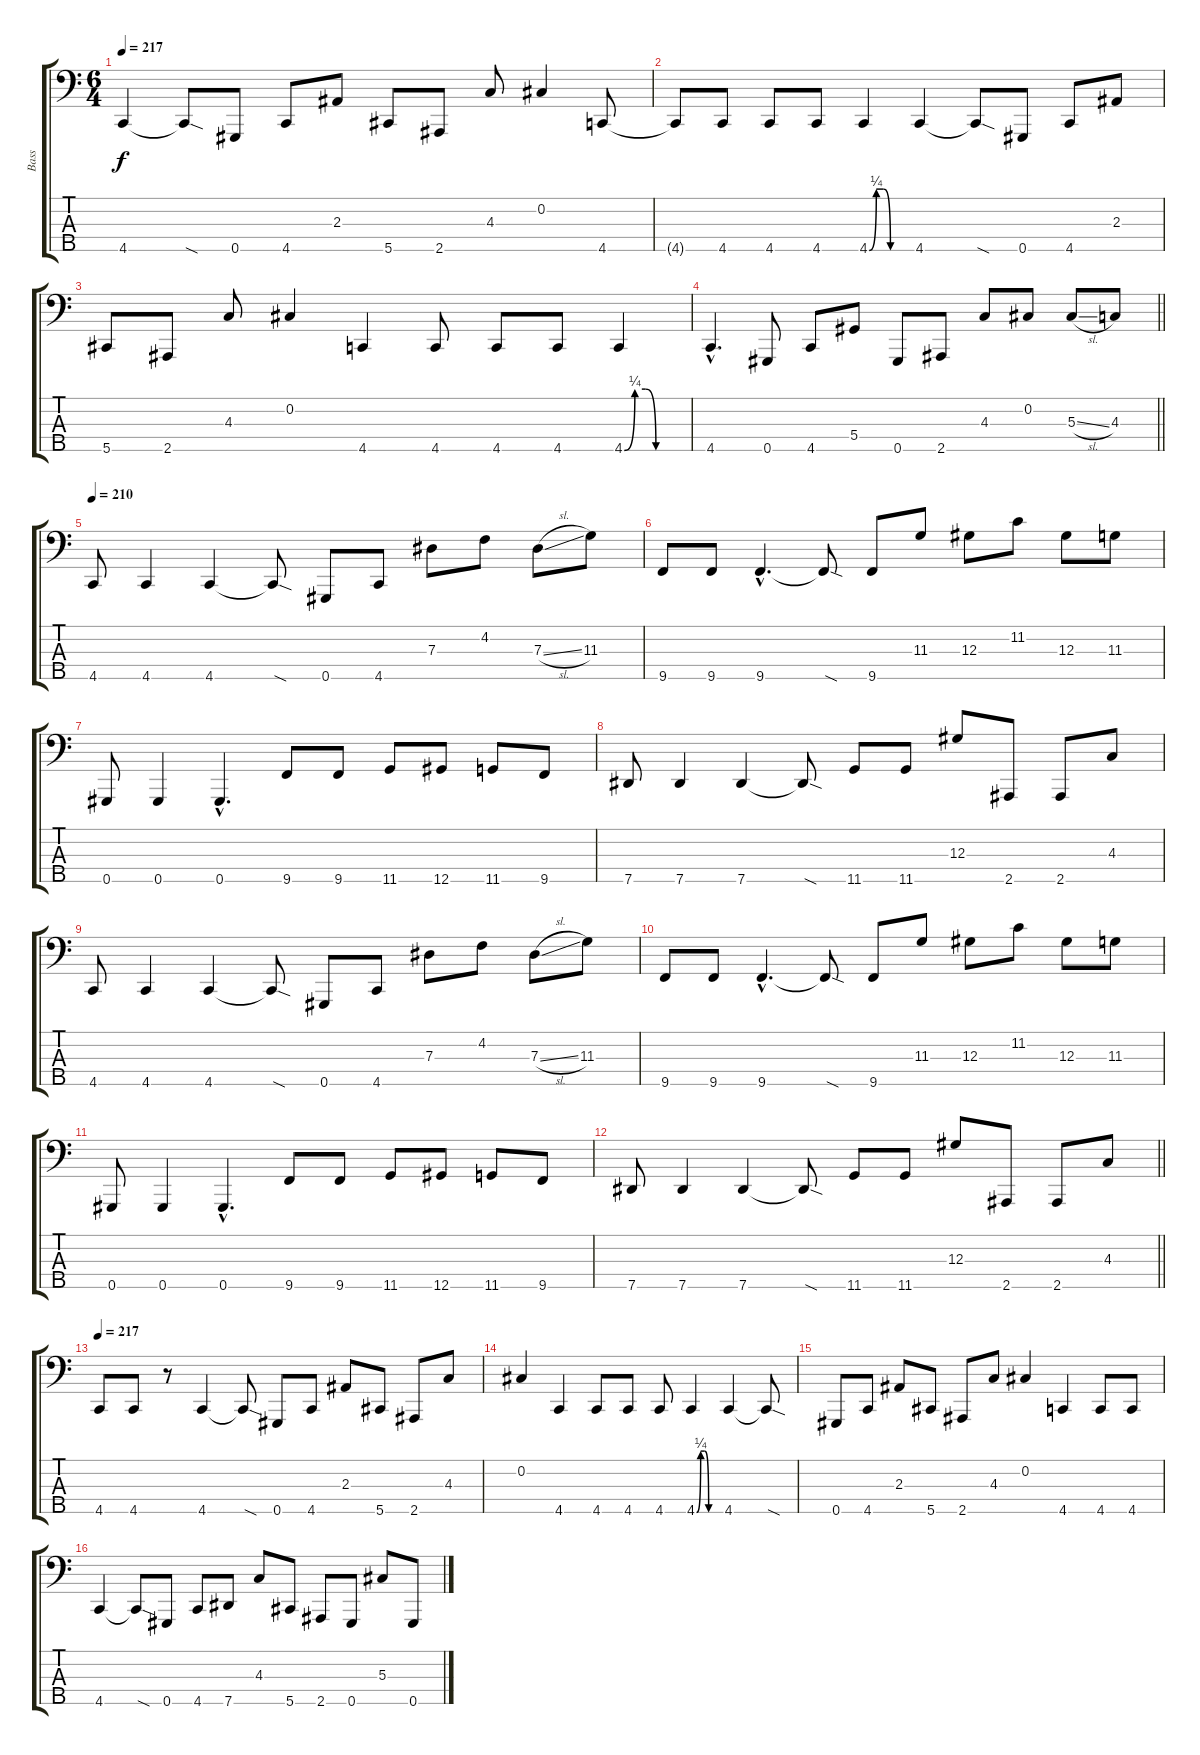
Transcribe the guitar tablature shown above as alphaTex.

\track ("Bass" "Bass") {instrument electricbasspick}
\staff {score tabs}
\tuning (Eb2 Db2 Ab1 Eb1 Ab0) {hide}
\ts (6 4)
\tempo 217
\clef f4
\ks c
4.5.4{dy f} 4.5{sod t}.8 0.5.8 4.5.8 2.3.8 5.5.8 2.5.8 4.3.8 0.2.4 4.5.8 |
4.5{t}.8 4.5.8 4.5.8 4.5.8 4.5{be (custom 0 0 10 1 20 1 30 0 60 0)}.4 4.5.4 4.5{sod t}.8 0.5.8 4.5.8 2.3.8 |
5.5.8 2.5.8 4.3.8 0.2.4 4.5.4 4.5.8 4.5.8 4.5.8 4.5{be (custom 0 0 10 1 20 1 30 0 60 0)}.4 |
\barLineRight lightlight
4.5{hac}.4{d} 0.5.8 4.5.8 5.4.8 0.5.8 2.5.8 4.3.8 0.2.8 5.3{sl}.8 4.3.8 |
\section ("" "")
\tempo 210
4.5.8 4.5.4 4.5.4 4.5{sod t}.8 0.5.8 4.5.8 7.3.8 4.2.8 7.3{sl}.8 11.3.8 |
9.5.8 9.5.8 9.5{hac}.4{d} 9.5{sod t}.8 9.5.8 11.3.8 12.3.8 11.2.8 12.3.8 11.3.8 |
0.5.8 0.5.4 0.5{hac}.4{d} 9.5.8 9.5.8 11.5.8 12.5.8 11.5.8 9.5.8 |
7.5.8 7.5.4 7.5.4 7.5{sod t}.8 11.5.8 11.5.8 12.3.8 2.5.8 2.5.8 4.3.8 |
4.5.8 4.5.4 4.5.4 4.5{sod t}.8 0.5.8 4.5.8 7.3.8 4.2.8 7.3{sl}.8 11.3.8 |
9.5.8 9.5.8 9.5{hac}.4{d} 9.5{sod t}.8 9.5.8 11.3.8 12.3.8 11.2.8 12.3.8 11.3.8 |
0.5.8 0.5.4 0.5{hac}.4{d} 9.5.8 9.5.8 11.5.8 12.5.8 11.5.8 9.5.8 |
\barLineRight lightlight
7.5.8 7.5.4 7.5.4 7.5{sod t}.8 11.5.8 11.5.8 12.3.8 2.5.8 2.5.8 4.3.8 |
\section ("" "")
\tempo 217
4.5.8 4.5.8 r.8 4.5.4 4.5{sod t}.8 0.5.8 4.5.8 2.3.8 5.5.8 2.5.8 4.3.8 |
0.2.4 4.5.4 4.5.8 4.5.8 4.5.8 4.5{be (custom 0 0 10 1 20 1 30 0 60 0)}.4 4.5.4 4.5{sod t}.8 |
0.5.8 4.5.8 2.3.8 5.5.8 2.5.8 4.3.8 0.2.4 4.5.4 4.5.8 4.5.8 |
4.5.4 4.5{sod t}.8 0.5.8 4.5.8 7.5.8 4.3.8 5.5.8 2.5.8 0.5.8 5.3.8 0.5.8
